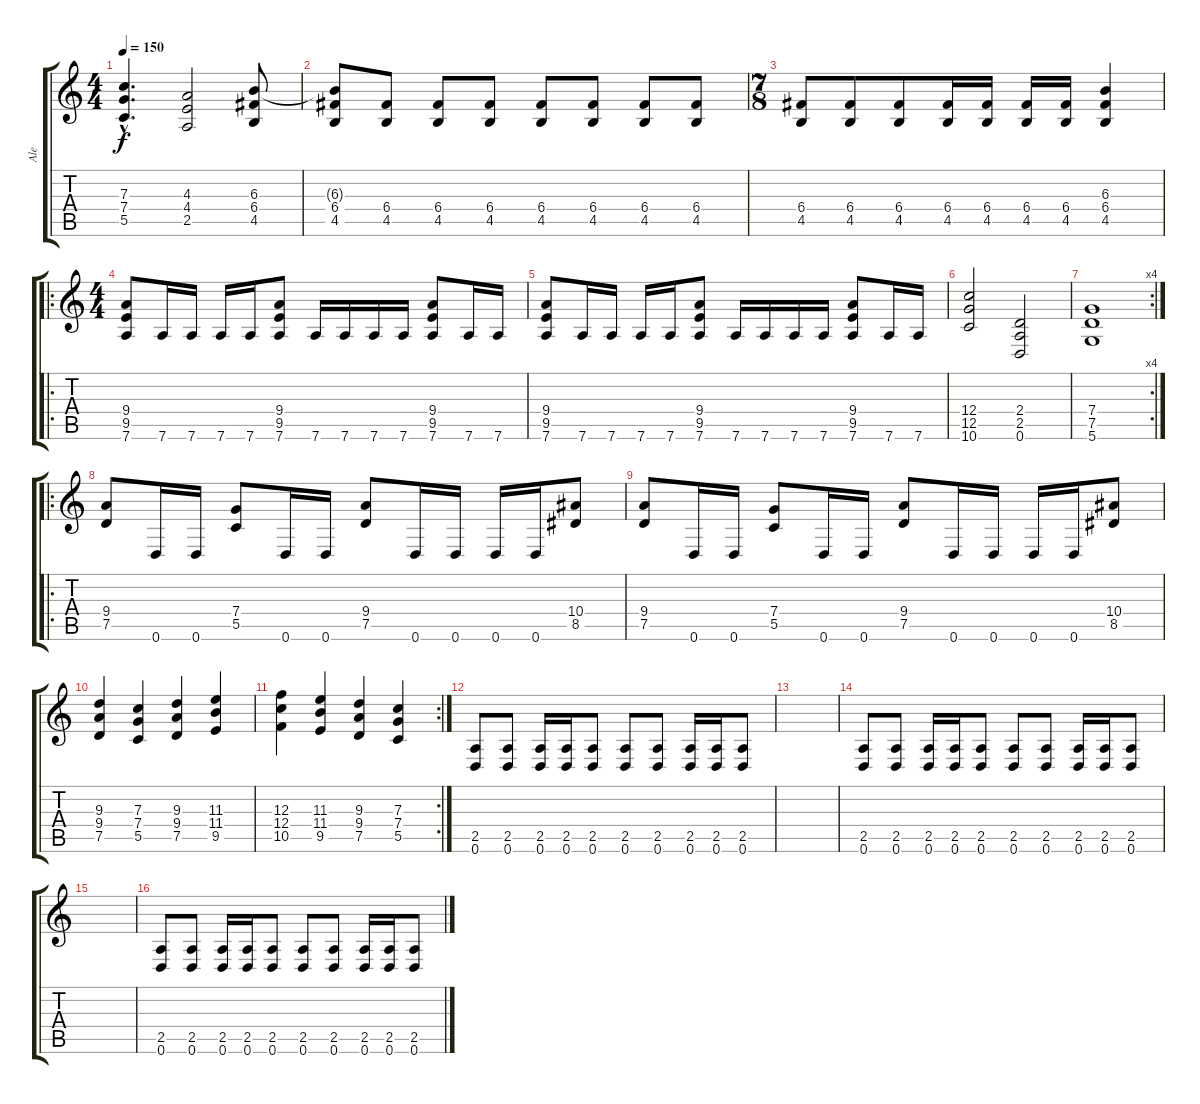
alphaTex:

\track ("Ale" "Ale") {instrument distortionguitar}
\staff {score tabs}
\tuning (D4 A3 F3 C3 G2 D2) {hide}
\ts (4 4)
\tempo 150
\clef g2
\ks c
(7.3{hac t} 7.4{hac t} 5.5{hac t}).4{d dy f} (4.3 4.4 2.5).2 (6.3 6.4 4.5).8 |
(6.3{t} 6.4 4.5).8 (6.4 4.5).8 (6.4 4.5).8 (6.4 4.5).8 (6.4 4.5).8 (6.4 4.5).8 (6.4 4.5).8 (6.4 4.5).8 |
\ts (7 8)
(6.4 4.5).8 (6.4 4.5).8 (6.4 4.5).8 (6.4 4.5).16 (6.4 4.5).16 (6.4 4.5).16 (6.4 4.5).16 (6.3 6.4 4.5).4 |
\ro
\ts (4 4)
(9.4 9.5 7.6).8 7.6.16 7.6.16 7.6.16 7.6.16 (9.4 9.5 7.6).8 7.6.16 7.6.16 7.6.16 7.6.16 (9.4 9.5 7.6).8 7.6.16 7.6.16 |
(9.4 9.5 7.6).8 7.6.16 7.6.16 7.6.16 7.6.16 (9.4 9.5 7.6).8 7.6.16 7.6.16 7.6.16 7.6.16 (9.4 9.5 7.6).8 7.6.16 7.6.16 |
(12.4 12.5 10.6).2 (2.4 2.5 0.6).2 |
\rc 4
(7.4 7.5 5.6).1 |
\ro
(9.4 7.5).8 0.6.16 0.6.16 (7.4 5.5).8 0.6.16 0.6.16 (9.4 7.5).8 0.6.16 0.6.16 0.6.16 0.6.16 (10.4 8.5).8 |
(9.4 7.5).8 0.6.16 0.6.16 (7.4 5.5).8 0.6.16 0.6.16 (9.4 7.5).8 0.6.16 0.6.16 0.6.16 0.6.16 (10.4 8.5).8 |
(9.3 9.4 7.5).4 (7.3 7.4 5.5).4 (9.3 9.4 7.5).4 (11.3 11.4 9.5).4 |
\rc 2
(12.3 12.4 10.5).4 (11.3 11.4 9.5).4 (9.3 9.4 7.5).4 (7.3 7.4 5.5).4 |
(2.5 0.6).8 (2.5 0.6).8 (2.5 0.6).16 (2.5 0.6).16 (2.5 0.6).8 (2.5 0.6).8 (2.5 0.6).8 (2.5 0.6).16 (2.5 0.6).16 (2.5 0.6).8 |
|
(2.5 0.6).8 (2.5 0.6).8 (2.5 0.6).16 (2.5 0.6).16 (2.5 0.6).8 (2.5 0.6).8 (2.5 0.6).8 (2.5 0.6).16 (2.5 0.6).16 (2.5 0.6).8 |
|
(2.5 0.6).8 (2.5 0.6).8 (2.5 0.6).16 (2.5 0.6).16 (2.5 0.6).8 (2.5 0.6).8 (2.5 0.6).8 (2.5 0.6).16 (2.5 0.6).16 (2.5 0.6).8
